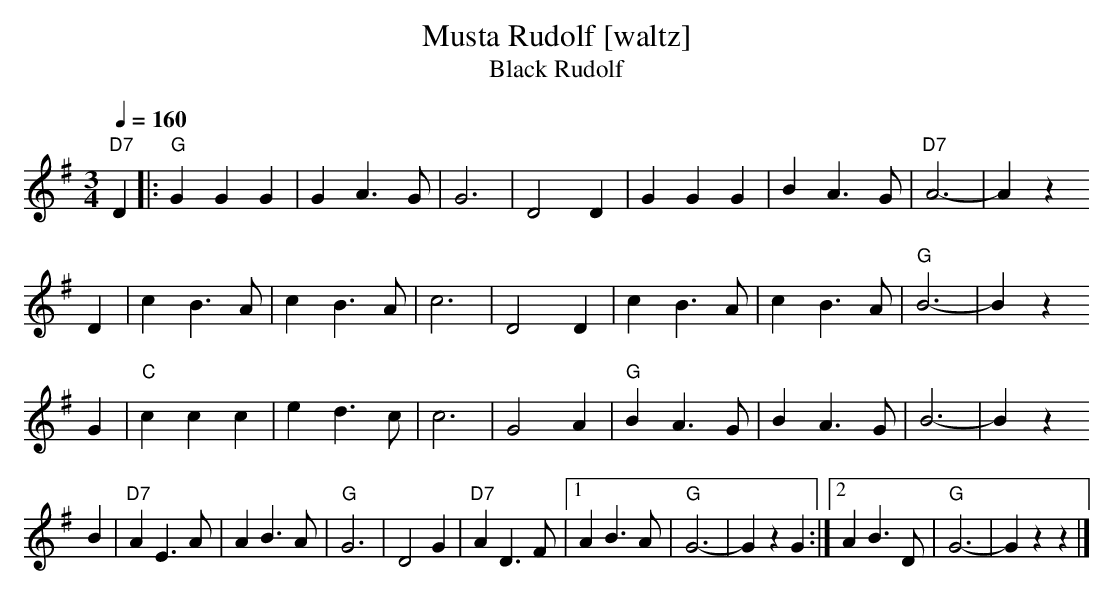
X:1
T:Musta Rudolf [waltz]
T:Black Rudolf
M:3/4
L:1/4
Q:1/4=160
K:G
"D7"D|:"G" G G G|G A>G|   G3|D2 D|    G G G|   B A>G|"D7"A3-|A z
    D|     c B>A|c B>A|   c3|D2 D|    c B>A|   c B>A|"G" B3-|B z
    G| "C" c c c|e d>c|   c3|G2 A|"G" B A>G|   B A>G|    B3-|B z
    B| "D7"A E>A|A B>A|"G"G3|D2 G|"D7"A D>F|[1 A B>A|"G" G3-|G z G:|\
                                            [2 A B>D|"G" G3-|G z z|]
